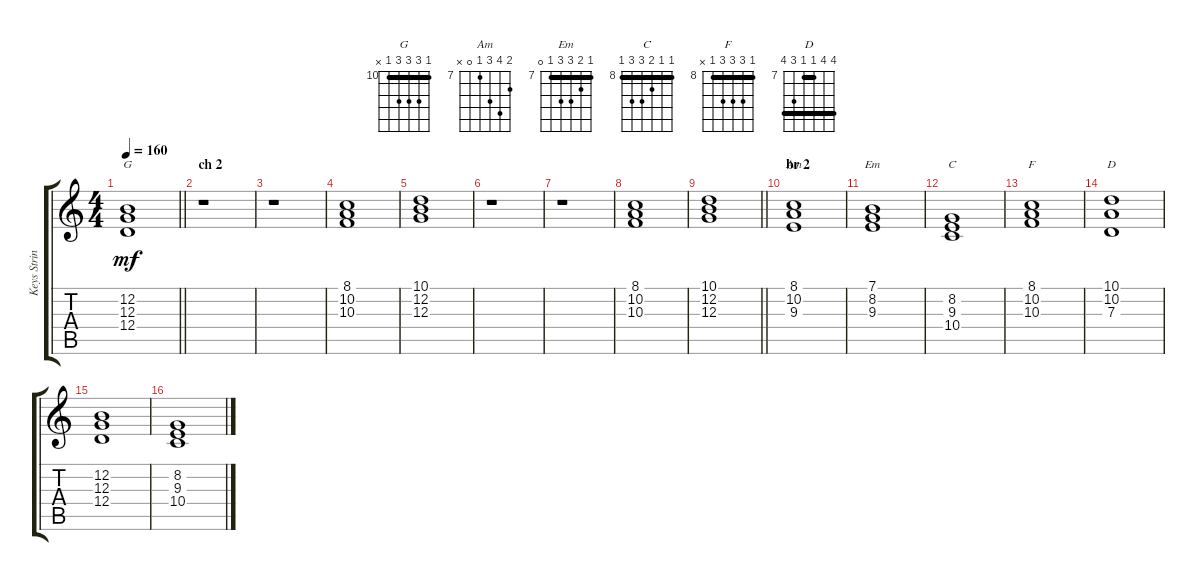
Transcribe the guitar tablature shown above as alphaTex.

\track ("Keys Strings 1" "Keys Strin") {instrument synthstrings1}
\staff {score tabs}
\tuning (E4 B3 G3 D3 A2 E2) {hide}
\chord ("G" 10 12 12 12 10 x) {firstfret 10 barre 10}
\chord ("Am" 8 10 9 7 0 x) {firstfret 7}
\chord ("Em" 7 8 9 9 7 0) {firstfret 7 barre 7}
\chord ("C" 8 8 9 10 10 8) {firstfret 8 barre 8}
\chord ("F" 8 10 10 10 8 x) {firstfret 8 barre 8}
\chord ("D" 10 10 7 7 9 10) {firstfret 7 barre (7 10)}
\ts (4 4)
\tempo 160
\clef g2
\barLineRight lightlight
\ks c
(12.2 12.3 12.4).1{ch "G" dy mf} |
\section ("" "ch 2")
r.1 |
r.1 |
(8.1 10.2 10.3).1 |
(10.1 12.2 12.3).1 |
r.1 |
r.1 |
(8.1 10.2 10.3).1 |
\barLineRight lightlight
(10.1 12.2 12.3).1 |
\section ("" "br 2")
(8.1 10.2 9.3).1{ch "Am"} |
(7.1 8.2 9.3).1{ch "Em"} |
(8.2 9.3 10.4).1{ch "C"} |
(8.1 10.2 10.3).1{ch "F"} |
(10.1 10.2 7.3).1{ch "D"} |
(12.2 12.3 12.4).1 |
(8.2 9.3 10.4).1
